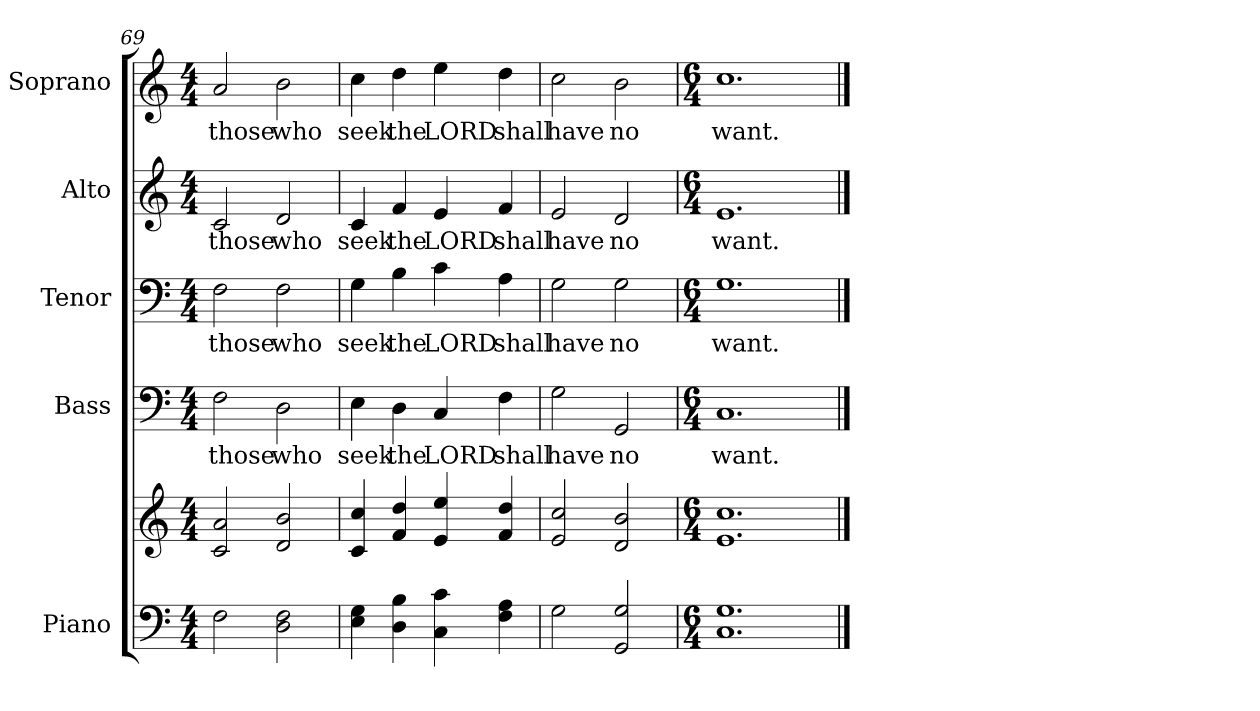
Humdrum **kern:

**kern	**kern	**kern	**text	**kern	**text	**kern	**text	**kern	**text
*part5	*part5	*part4	*part4	*part3	*part3	*part2	*part2	*part1	*part1
*staff6	*staff5	*staff4	*staff4	*staff3	*staff3	*staff2	*staff2	*staff1	*staff1
*I"Piano	*	*I"Bass	*	*I"Tenor	*	*I"Alto	*	*I"Soprano	*
*I'Pno.	*	*I'B.	*	*I'T.	*	*I'A.	*	*I'S.	*
!!LO:PB:g=z
*clefF4	*clefG2	*clefF4	*	*clefF4	*	*clefG2	*	*clefG2	*
*k[]	*k[]	*k[]	*	*k[]	*	*k[]	*	*k[]	*
*C:	*C:	*C:	*	*C:	*	*C:	*	*C:	*
*M4/4	*M4/4	*M4/4	*	*M4/4	*	*M4/4	*	*M4/4	*
=69	=69	=69	=69	=69	=69	=69	=69	=69	=69
!	!	!	!LO:LY:b:color=#000000	!	!	!	!	!	!
!	!	!	!	!	!LO:LY:b:color=#000000	!	!	!	!
!	!	!	!	!	!	!	!LO:LY:b:color=#000000	!	!
!	!	!	!	!	!	!	!	!	!LO:LY:b:color=#000000
2Fi\	2ci/ 2ai	2Fi\	those	2Fi\	those	2ci/	those	2ai/	those
!	!	!	!LO:LY:b:color=#000000	!	!	!	!	!	!
!	!	!	!	!	!LO:LY:b:color=#000000	!	!	!	!
!	!	!	!	!	!	!	!LO:LY:b:color=#000000	!	!
!	!	!	!	!	!	!	!	!	!LO:LY:b:color=#000000
2Di\ 2Fi	2di/ 2bi	2Di\	who	2Fi\	who	2di/	who	2bi\	who
=70	=70	=70	=70	=70	=70	=70	=70	=70	=70
!	!	!	!LO:LY:b:color=#000000	!	!	!	!	!	!
!	!	!	!	!	!LO:LY:b:color=#000000	!	!	!	!
!	!	!	!	!	!	!	!LO:LY:b:color=#000000	!	!
!	!	!	!	!	!	!	!	!	!LO:LY:b:color=#000000
4Ei\ 4Gi	4ci/ 4cci	4Ei\	seek	4Gi\	seek	4ci/	seek	4cci\	seek
!	!	!	!LO:LY:b:color=#000000	!	!	!	!	!	!
!	!	!	!	!	!LO:LY:b:color=#000000	!	!	!	!
!	!	!	!	!	!	!	!LO:LY:b:color=#000000	!	!
!	!	!	!	!	!	!	!	!	!LO:LY:b:color=#000000
4Di\ 4Bi	4fi/ 4ddi	4Di\	the	4Bi\	the	4fi/	the	4ddi\	the
!	!	!	!LO:LY:b:color=#000000	!	!	!	!	!	!
!	!	!	!	!	!LO:LY:b:color=#000000	!	!	!	!
!	!	!	!	!	!	!	!LO:LY:b:color=#000000	!	!
!	!	!	!	!	!	!	!	!	!LO:LY:b:color=#000000
4Ci\ 4ci	4ei/ 4eei	4Ci/	LORD	4ci\	LORD	4ei/	LORD	4eei\	LORD
!	!	!	!LO:LY:b:color=#000000	!	!	!	!	!	!
!	!	!	!	!	!LO:LY:b:color=#000000	!	!	!	!
!	!	!	!	!	!	!	!LO:LY:b:color=#000000	!	!
!	!	!	!	!	!	!	!	!	!LO:LY:b:color=#000000
4Fi\ 4Ai	4fi/ 4ddi	4Fi\	shall	4Ai\	shall	4fi/	shall	4ddi\	shall
=71	=71	=71	=71	=71	=71	=71	=71	=71	=71
!	!	!	!LO:LY:b:color=#000000	!	!	!	!	!	!
!	!	!	!	!	!LO:LY:b:color=#000000	!	!	!	!
!	!	!	!	!	!	!	!LO:LY:b:color=#000000	!	!
!	!	!	!	!	!	!	!	!	!LO:LY:b:color=#000000
2Gi\	2ei/ 2cci	2Gi\	have	2Gi\	have	2ei/	have	2cci\	have
!	!	!	!LO:LY:b:color=#000000	!	!	!	!	!	!
!	!	!	!	!	!LO:LY:b:color=#000000	!	!	!	!
!	!	!	!	!	!	!	!LO:LY:b:color=#000000	!	!
!	!	!	!	!	!	!	!	!	!LO:LY:b:color=#000000
2GGi/ 2Gi	2di/ 2bi	2GGi/	no	2Gi\	no	2di/	no	2bi\	no
=72	=72	=72	=72	=72	=72	=72	=72	=72	=72
*M6/4	*M6/4	*M6/4	*	*M6/4	*	*M6/4	*	*M6/4	*
!	!	!	!LO:LY:b:color=#000000	!	!	!	!	!	!
!	!	!	!	!	!LO:LY:b:color=#000000	!	!	!	!
!	!	!	!	!	!	!	!LO:LY:b:color=#000000	!	!
!	!	!	!	!	!	!	!	!	!LO:LY:b:color=#000000
1.Ci 1.Gi	1.ei 1.cci	1.Ci	want.	1.Gi	want.	1.ei	want.	1.cci	want.
==	==	==	==	==	==	==	==	==	==
*-	*-	*-	*-	*-	*-	*-	*-	*-	*-
